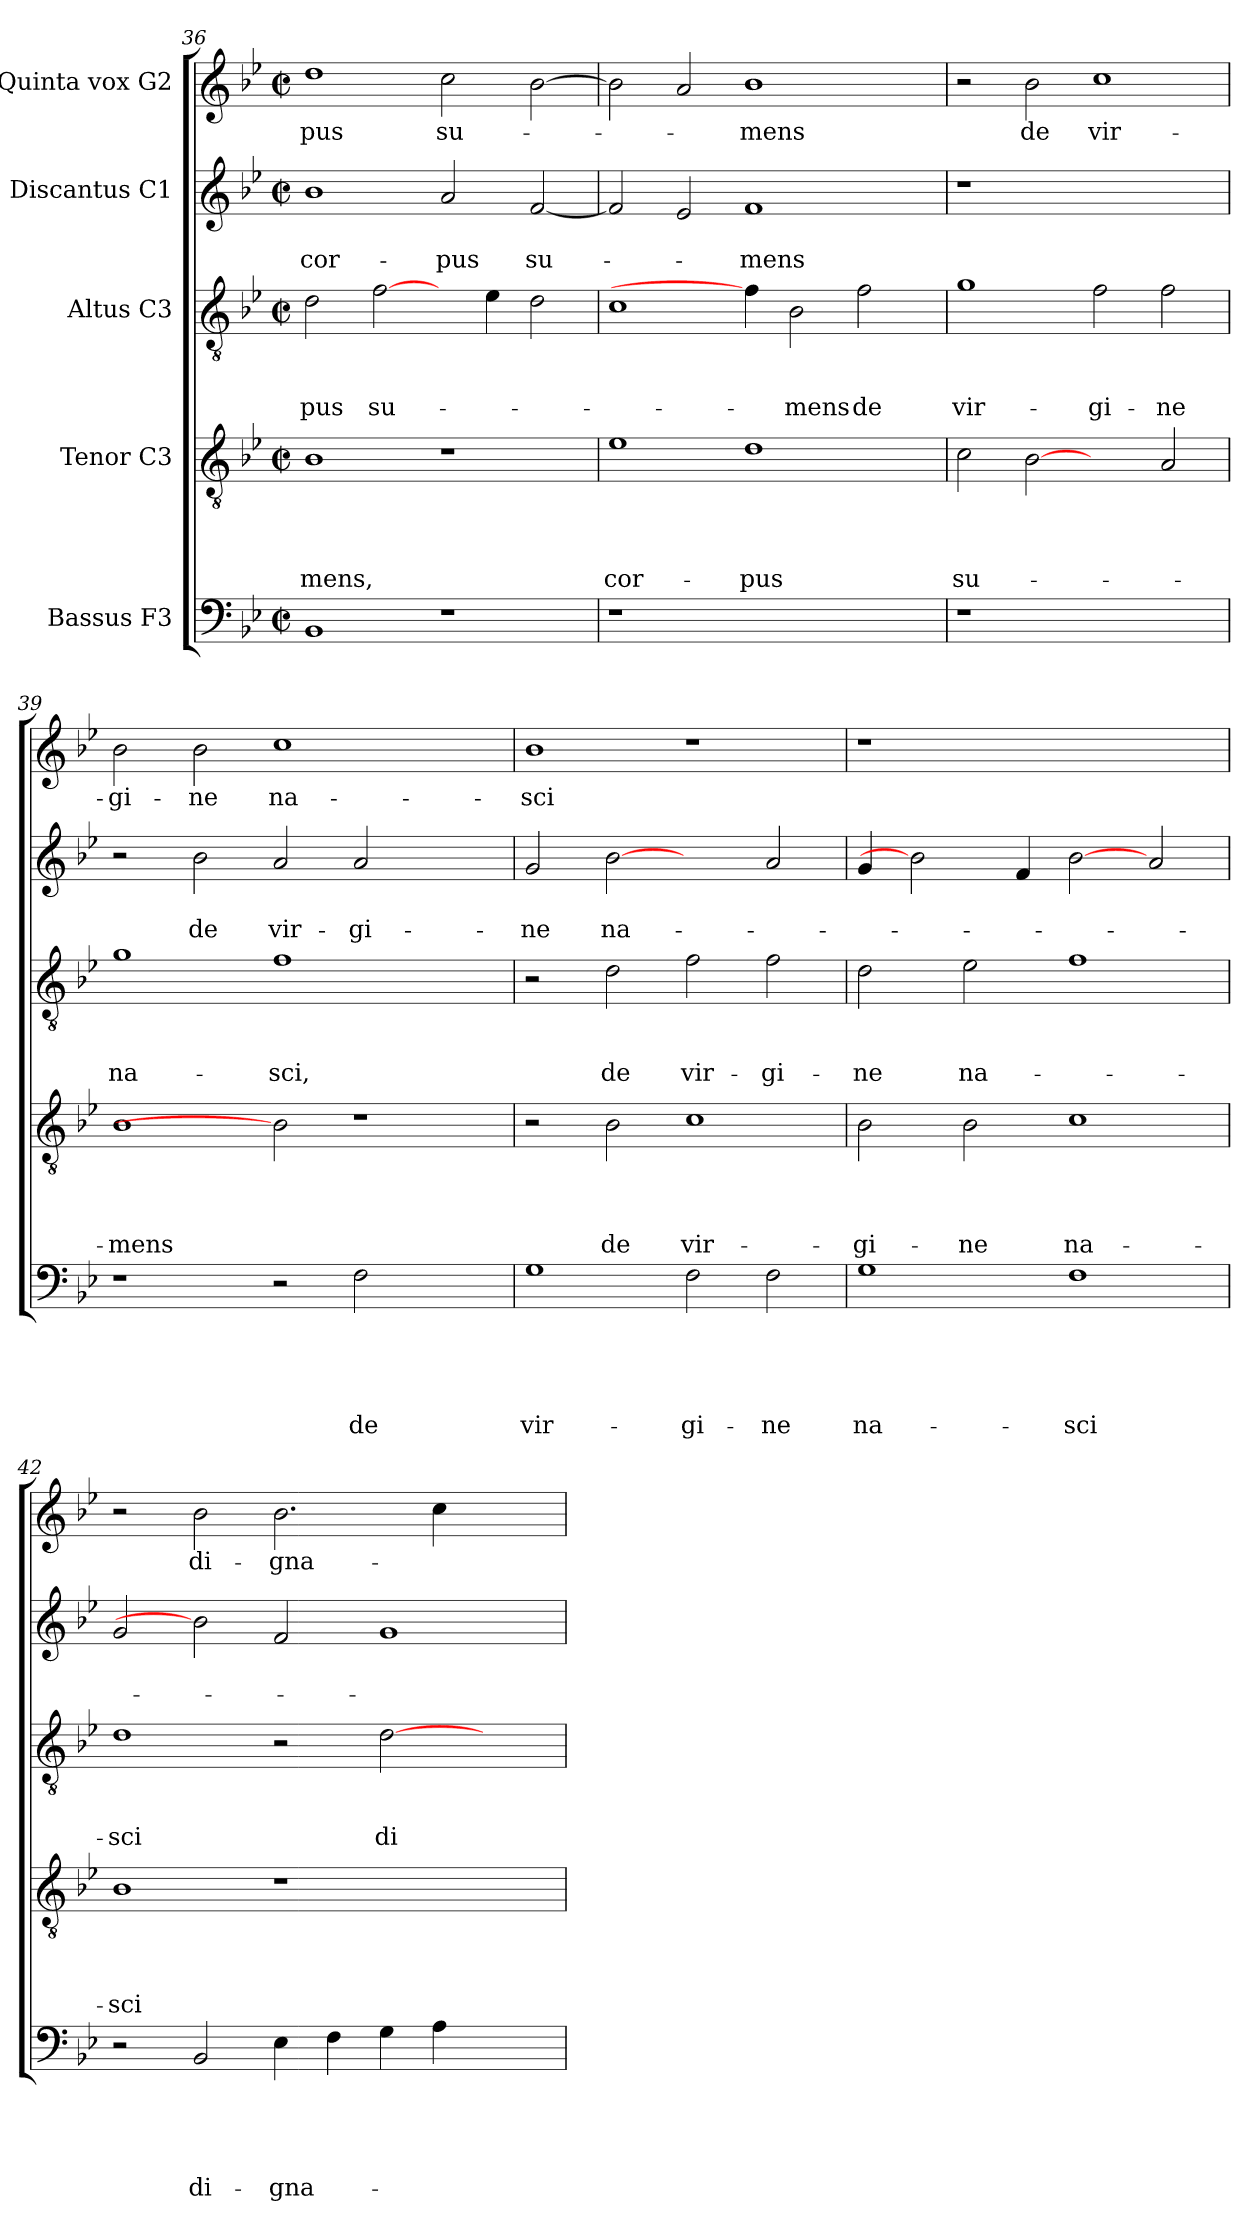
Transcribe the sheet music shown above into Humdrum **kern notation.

**kern	**text	**text	**text	**text	**text	**kern	**text	**text	**text	**text	**kern	**text	**text	**text	**kern	**text	**text	**kern	**text
*part5	*part5	*part5	*part5	*part5	*part5	*part4	*part4	*part4	*part4	*part4	*part3	*part3	*part3	*part3	*part2	*part2	*part2	*part1	*part1
*staff5	*staff5	*staff5	*staff5	*staff5	*staff5	*staff4	*staff4	*staff4	*staff4	*staff4	*staff3	*staff3	*staff3	*staff3	*staff2	*staff2	*staff2	*staff1	*staff1
*I"Bassus F3	*	*	*	*	*	*I"Tenor C3	*	*	*	*	*I"Altus C3	*	*	*	*I"Discantus C1	*	*	*I"Quinta vox G2	*
*clefF4	*	*	*	*	*	*clefGv2	*	*	*	*	*clefGv2	*	*	*	*clefG2	*	*	*clefG2	*
*k[b-e-]	*	*	*	*	*	*k[b-e-]	*	*	*	*	*k[b-e-]	*	*	*	*k[b-e-]	*	*	*k[b-e-]	*
*B-:	*	*	*	*	*	*B-:	*	*	*	*	*B-:	*	*	*	*B-:	*	*	*B-:	*
*M2/2	*	*	*	*	*	*M2/2	*	*	*	*	*M2/2	*	*	*	*M2/2	*	*	*M2/2	*
*met(c|)	*	*	*	*	*	*met(c|)	*	*	*	*	*met(c|)	*	*	*	*met(c|)	*	*	*met(c|)	*
=36	=36	=36	=36	=36	=36	=36	=36	=36	=36	=36	=36	=36	=36	=36	=36	=36	=36	=36	=36
1BB-	.	.	.	.	.	1B-	.	.	.	-mens,	2d\	.	.	-pus	1b-	.	cor-	1dd	-pus
.	.	.	.	.	.	.	.	.	.	.	[2f\	.	.	su-	.	.	.	.	.
1r	.	.	.	.	.	1r	.	.	.	.	4ryy	.	.	.	2a/	.	-pus	2cc\	su-
.	.	.	.	.	.	.	.	.	.	.	4e-\	.	.	.	.	.	.	.	.
.	.	.	.	.	.	.	.	.	.	.	2d\	.	.	.	[2f/	.	su-	[2b-\	.
!!LO:LB:g=z
=37	=37	=37	=37	=37	=37	=37	=37	=37	=37	=37	=37	=37	=37	=37	=37	=37	=37	=37	=37
1r	.	.	.	.	.	1e-	.	.	.	cor-	1c	.	.	.	2f/]	.	.	2b-\]	.
.	.	.	.	.	.	.	.	.	.	.	.	.	.	.	2e-/	.	.	2a/	.
1ryy	.	.	.	.	.	1d	.	.	.	-pus	4f\]	.	.	.	1f	.	-mens	1b-	-mens
.	.	.	.	.	.	.	.	.	.	.	2B-\	.	.	-mens	.	.	.	.	.
.	.	.	.	.	.	.	.	.	.	.	2f\	.	.	de	.	.	.	.	.
4ryy	.	.	.	.	.	4ryy	.	.	.	.	.	.	.	.	4ryy	.	.	4ryy	.
=38	=38	=38	=38	=38	=38	=38	=38	=38	=38	=38	=38	=38	=38	=38	=38	=38	=38	=38	=38
1r	.	.	.	.	.	2c\	.	.	.	su-	1g	.	.	vir-	1r	.	.	2r	.
.	.	.	.	.	.	[2B-	.	.	.	.	.	.	.	.	.	.	.	2b-\	de
1ryy	.	.	.	.	.	2ryy	.	.	.	.	2f\	.	.	-gi-	1ryy	.	.	1cc	vir-
.	.	.	.	.	.	2A/	.	.	.	.	2f\	.	.	-ne	.	.	.	.	.
=39	=39	=39	=39	=39	=39	=39	=39	=39	=39	=39	=39	=39	=39	=39	=39	=39	=39	=39	=39
1r	.	.	.	.	.	1B-	.	.	.	-mens	1g	.	.	na-	2r	.	.	2b-\	-gi-
.	.	.	.	.	.	.	.	.	.	.	.	.	.	.	2b-\	.	de	2b-\	-ne
2r	.	.	.	.	.	2B-]	.	.	.	.	1f	.	.	-sci,	2a/	.	vir-	1cc	na-
2F\	.	.	.	.	de	1r	.	.	.	.	.	.	.	.	2a/	.	-gi-	.	.
2ryy	.	.	.	.	.	.	.	.	.	.	2ryy	.	.	.	2ryy	.	.	2ryy	.
=40	=40	=40	=40	=40	=40	=40	=40	=40	=40	=40	=40	=40	=40	=40	=40	=40	=40	=40	=40
1G	.	.	.	.	vir-	2r	.	.	.	.	2r	.	.	.	2g/	.	-ne	1b-	-sci
.	.	.	.	.	.	2B-\	.	.	.	de	2d\	.	.	de	[2b-	.	na-	.	.
2F\	.	.	.	.	-gi-	1c	.	.	.	vir-	2f\	.	.	vir-	2ryy	.	.	1r	.
2F\	.	.	.	.	-ne	.	.	.	.	.	2f\	.	.	-gi-	2a/	.	.	.	.
=41	=41	=41	=41	=41	=41	=41	=41	=41	=41	=41	=41	=41	=41	=41	=41	=41	=41	=41	=41
1G	.	.	.	.	na-	2B-\	.	.	.	-gi-	2d\	.	.	-ne	4g/	.	.	1r	.
.	.	.	.	.	.	.	.	.	.	.	.	.	.	.	2b-]	.	.	.	.
.	.	.	.	.	.	2B-\	.	.	.	-ne	2e-\	.	.	na-	.	.	.	.	.
.	.	.	.	.	.	.	.	.	.	.	.	.	.	.	4f/	.	.	.	.
1F	.	.	.	.	-sci	1c	.	.	.	na-	1f	.	.	.	[2b-	.	.	1ryy	.
.	.	.	.	.	.	.	.	.	.	.	.	.	.	.	2a/	.	.	.	.
=42	=42	=42	=42	=42	=42	=42	=42	=42	=42	=42	=42	=42	=42	=42	=42	=42	=42	=42	=42
2r	.	.	.	.	.	1B-	.	.	.	-sci	1d	.	.	-sci	2g/	.	.	2r	.
2BB-/	.	.	.	.	di-	.	.	.	.	.	.	.	.	.	2b-]	.	.	2b-\	di-
4E-\	.	.	.	.	-gna-	1r	.	.	.	.	2r	.	.	.	2f/	.	.	2.b-\	-gna-
4F\	.	.	.	.	.	.	.	.	.	.	.	.	.	.	.	.	.	.	.
4G\	.	.	.	.	.	.	.	.	.	.	[2d\	.	.	di-	1g	.	.	.	.
4A\	.	.	.	.	.	.	.	.	.	.	.	.	.	.	.	.	.	4cc\	.
2ryy	.	.	.	.	.	2ryy	.	.	.	.	2ryy	.	.	.	.	.	.	2ryy	.
=	=	=	=	=	=	=	=	=	=	=	=	=	=	=	=	=	=	=	=
*-	*-	*-	*-	*-	*-	*-	*-	*-	*-	*-	*-	*-	*-	*-	*-	*-	*-	*-	*-
